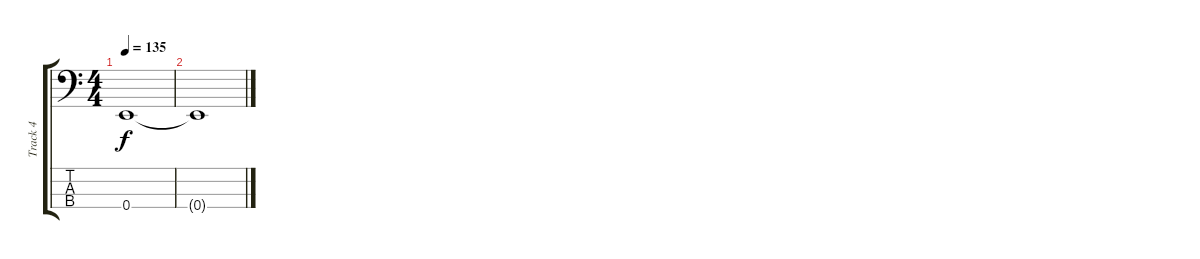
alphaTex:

\track ("Track 4" "Track 4") {instrument slapbass1}
\staff {score tabs}
\tuning (G2 D2 A1 E1) {hide}
\ts (4 4)
\tempo 135
\clef f4
\ks c
0.4.1{dy f} |
0.4{t}.1
